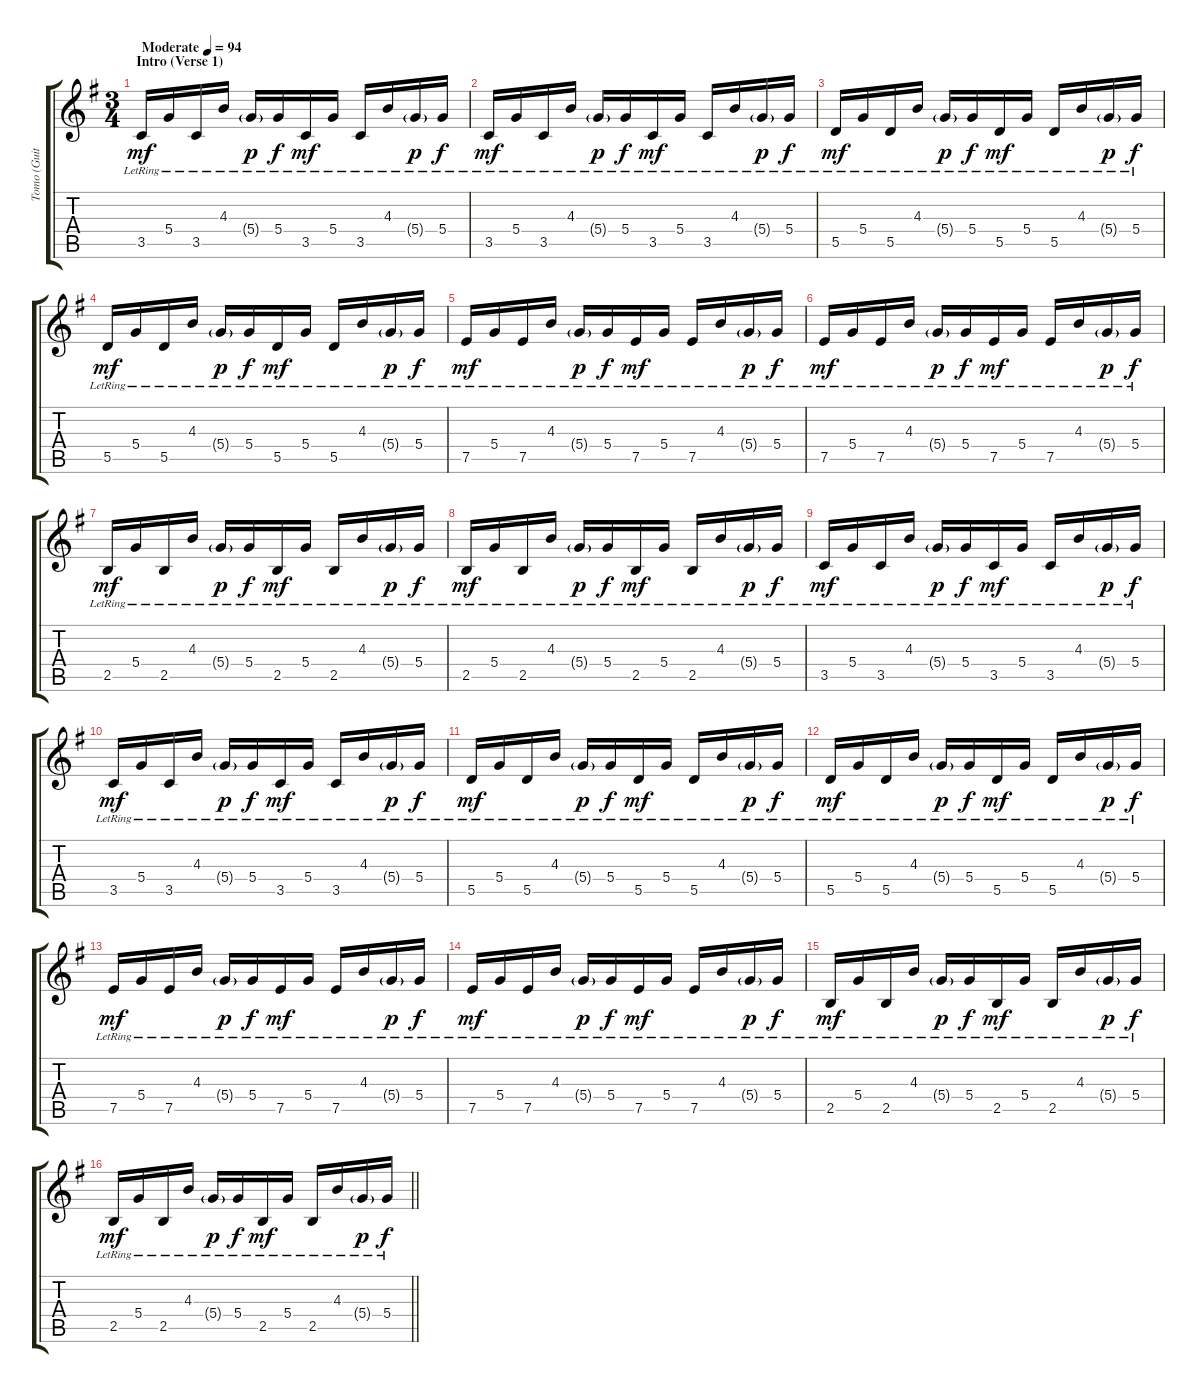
\track ("Tomo (Guitar 1)" "Tomo (Guit") {instrument electricguitarclean}
\staff {score tabs}
\tuning (E4 B3 G3 D3 A2 E2) {hide}
\ts (3 4)
\section ("" "Intro (Verse 1)")
\tempo (94 "Moderate")
\clef g2
\ks g
3.5{lr}.16{dy mf instrument electricguitarclean} 5.4{lr}.16 3.5{lr}.16 4.3{lr}.16 5.4{g lr}.16{dy p} 5.4{lr}.16{dy f} 3.5{lr}.16{dy mf} 5.4{lr}.16 3.5{lr}.16 4.3{lr}.16 5.4{g lr}.16{dy p} 5.4{lr}.16{dy f} |
3.5{lr}.16{dy mf} 5.4{lr}.16 3.5{lr}.16 4.3{lr}.16 5.4{g lr}.16{dy p} 5.4{lr}.16{dy f} 3.5{lr}.16{dy mf} 5.4{lr}.16 3.5{lr}.16 4.3{lr}.16 5.4{g lr}.16{dy p} 5.4{lr}.16{dy f} |
5.5{lr}.16{dy mf} 5.4{lr}.16 5.5{lr}.16 4.3{lr}.16 5.4{g lr}.16{dy p} 5.4{lr}.16{dy f} 5.5{lr}.16{dy mf} 5.4{lr}.16 5.5{lr}.16 4.3{lr}.16 5.4{g lr}.16{dy p} 5.4{lr}.16{dy f} |
5.5{lr}.16{dy mf} 5.4{lr}.16 5.5{lr}.16 4.3{lr}.16 5.4{g lr}.16{dy p} 5.4{lr}.16{dy f} 5.5{lr}.16{dy mf} 5.4{lr}.16 5.5{lr}.16 4.3{lr}.16 5.4{g lr}.16{dy p} 5.4{lr}.16{dy f} |
7.5{lr}.16{dy mf} 5.4{lr}.16 7.5{lr}.16 4.3{lr}.16 5.4{g lr}.16{dy p} 5.4{lr}.16{dy f} 7.5{lr}.16{dy mf} 5.4{lr}.16 7.5{lr}.16 4.3{lr}.16 5.4{g lr}.16{dy p} 5.4{lr}.16{dy f} |
7.5{lr}.16{dy mf} 5.4{lr}.16 7.5{lr}.16 4.3{lr}.16 5.4{g lr}.16{dy p} 5.4{lr}.16{dy f} 7.5{lr}.16{dy mf} 5.4{lr}.16 7.5{lr}.16 4.3{lr}.16 5.4{g lr}.16{dy p} 5.4{lr}.16{dy f} |
2.5{lr}.16{dy mf} 5.4{lr}.16 2.5{lr}.16 4.3{lr}.16 5.4{g lr}.16{dy p} 5.4{lr}.16{dy f} 2.5{lr}.16{dy mf} 5.4{lr}.16 2.5{lr}.16 4.3{lr}.16 5.4{g lr}.16{dy p} 5.4{lr}.16{dy f} |
2.5{lr}.16{dy mf} 5.4{lr}.16 2.5{lr}.16 4.3{lr}.16 5.4{g lr}.16{dy p} 5.4{lr}.16{dy f} 2.5{lr}.16{dy mf} 5.4{lr}.16 2.5{lr}.16 4.3{lr}.16 5.4{g lr}.16{dy p} 5.4{lr}.16{dy f} |
3.5{lr}.16{dy mf} 5.4{lr}.16 3.5{lr}.16 4.3{lr}.16 5.4{g lr}.16{dy p} 5.4{lr}.16{dy f} 3.5{lr}.16{dy mf} 5.4{lr}.16 3.5{lr}.16 4.3{lr}.16 5.4{g lr}.16{dy p} 5.4{lr}.16{dy f} |
3.5{lr}.16{dy mf} 5.4{lr}.16 3.5{lr}.16 4.3{lr}.16 5.4{g lr}.16{dy p} 5.4{lr}.16{dy f} 3.5{lr}.16{dy mf} 5.4{lr}.16 3.5{lr}.16 4.3{lr}.16 5.4{g lr}.16{dy p} 5.4{lr}.16{dy f} |
5.5{lr}.16{dy mf} 5.4{lr}.16 5.5{lr}.16 4.3{lr}.16 5.4{g lr}.16{dy p} 5.4{lr}.16{dy f} 5.5{lr}.16{dy mf} 5.4{lr}.16 5.5{lr}.16 4.3{lr}.16 5.4{g lr}.16{dy p} 5.4{lr}.16{dy f} |
5.5{lr}.16{dy mf} 5.4{lr}.16 5.5{lr}.16 4.3{lr}.16 5.4{g lr}.16{dy p} 5.4{lr}.16{dy f} 5.5{lr}.16{dy mf} 5.4{lr}.16 5.5{lr}.16 4.3{lr}.16 5.4{g lr}.16{dy p} 5.4{lr}.16{dy f} |
7.5{lr}.16{dy mf} 5.4{lr}.16 7.5{lr}.16 4.3{lr}.16 5.4{g lr}.16{dy p} 5.4{lr}.16{dy f} 7.5{lr}.16{dy mf} 5.4{lr}.16 7.5{lr}.16 4.3{lr}.16 5.4{g lr}.16{dy p} 5.4{lr}.16{dy f} |
7.5{lr}.16{dy mf} 5.4{lr}.16 7.5{lr}.16 4.3{lr}.16 5.4{g lr}.16{dy p} 5.4{lr}.16{dy f} 7.5{lr}.16{dy mf} 5.4{lr}.16 7.5{lr}.16 4.3{lr}.16 5.4{g lr}.16{dy p} 5.4{lr}.16{dy f} |
2.5{lr}.16{dy mf} 5.4{lr}.16 2.5{lr}.16 4.3{lr}.16 5.4{g lr}.16{dy p} 5.4{lr}.16{dy f} 2.5{lr}.16{dy mf} 5.4{lr}.16 2.5{lr}.16 4.3{lr}.16 5.4{g lr}.16{dy p} 5.4{lr}.16{dy f} |
\barLineRight lightlight
2.5{lr}.16{dy mf} 5.4{lr}.16 2.5{lr}.16 4.3{lr}.16 5.4{g lr}.16{dy p} 5.4{lr}.16{dy f} 2.5{lr}.16{dy mf} 5.4{lr}.16 2.5{lr}.16 4.3{lr}.16 5.4{g lr}.16{dy p} 5.4{lr}.16{dy f}
